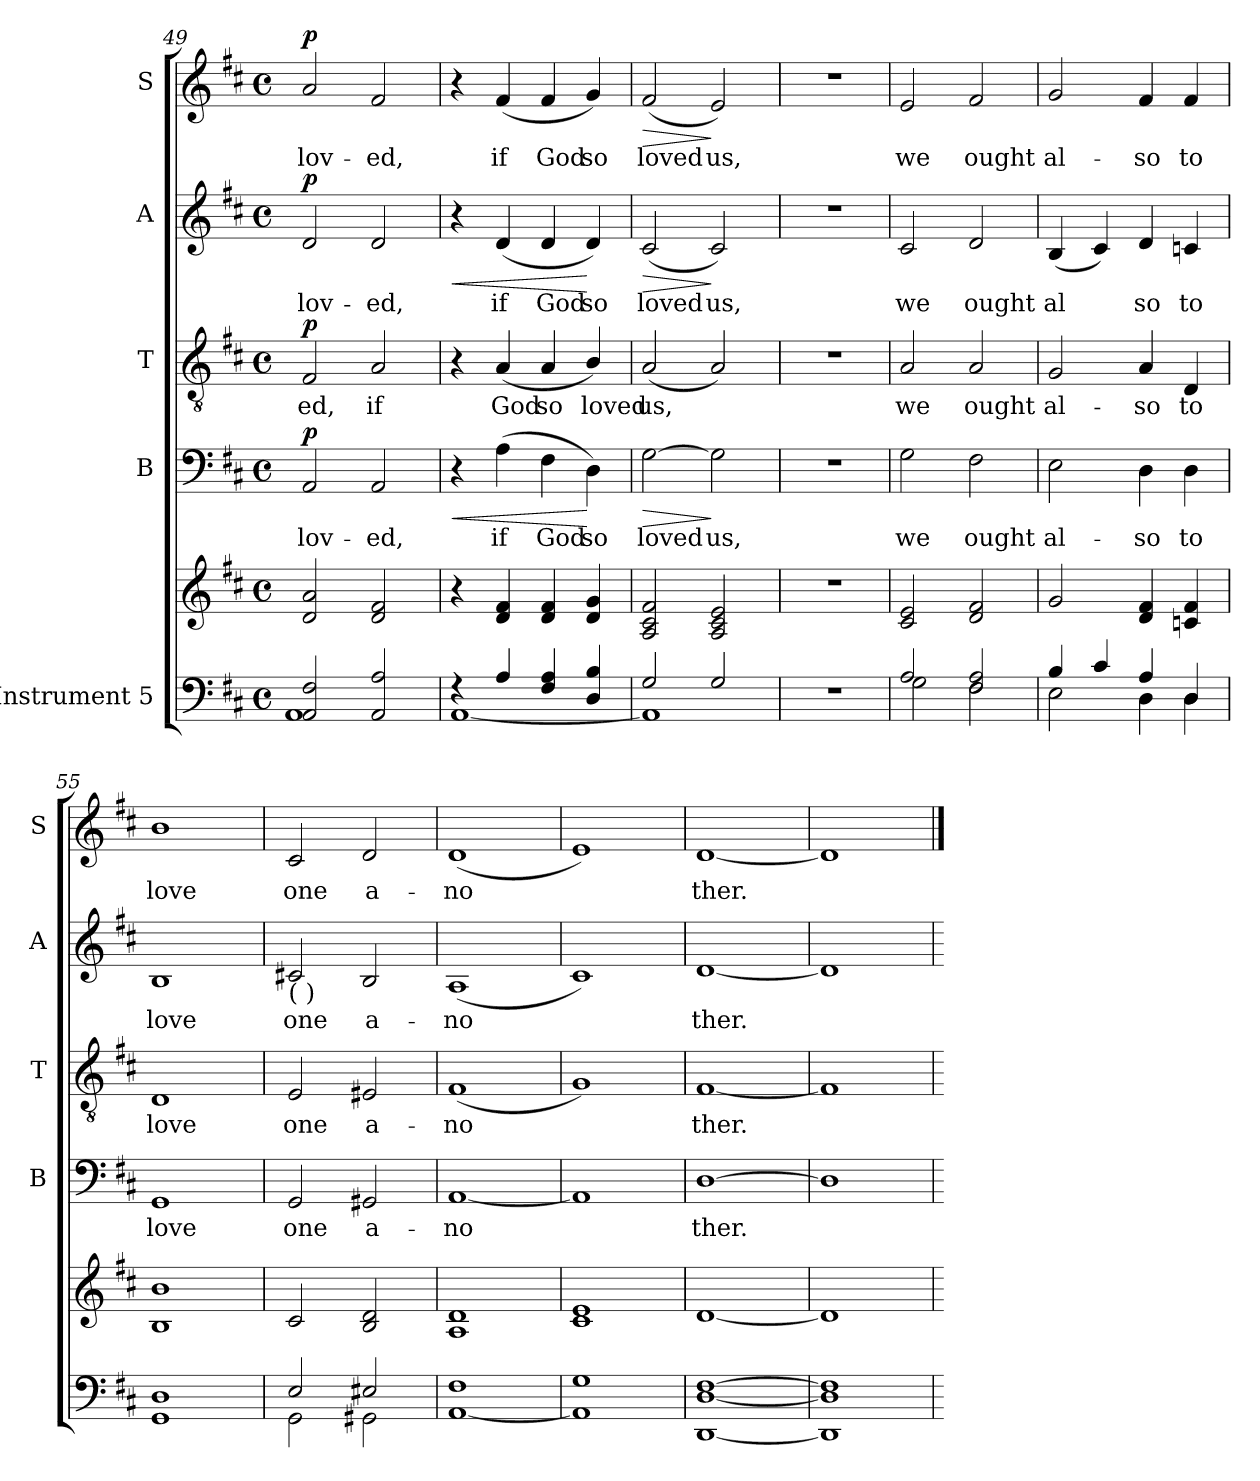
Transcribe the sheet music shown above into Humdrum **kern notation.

**kern	**kern	**kern	**text	**dynam	**kern	**text	**dynam	**kern	**text	**dynam	**kern	**text	**dynam
*part5	*part5	*part4	*part4	*part4	*part3	*part3	*part3	*part2	*part2	*part2	*part1	*part1	*part1
*staff6	*staff5	*staff4	*staff4	*staff4	*staff3	*staff3	*staff3	*staff2	*staff2	*staff2	*staff1	*staff1	*staff1
*I"Instrument 5	*	*I"B	*	*	*I"T	*	*	*I"A	*	*	*I"S	*	*
*	*	*I'B	*	*	*I'T	*	*	*I'A	*	*	*I'S	*	*
*clefF4	*clefG2	*clefF4	*	*	*clefGv2	*	*	*clefG2	*	*	*clefG2	*	*
*k[f#c#]	*k[f#c#]	*k[f#c#]	*	*	*k[f#c#]	*	*	*k[f#c#]	*	*	*k[f#c#]	*	*
*D:	*D:	*D:	*	*	*D:	*	*	*D:	*	*	*D:	*	*
*M4/4	*M4/4	*M4/4	*	*	*M4/4	*	*	*M4/4	*	*	*M4/4	*	*
*met(c)	*met(c)	*met(c)	*	*	*met(c)	*	*	*met(c)	*	*	*met(c)	*	*
=49	=49	=49	=49	=49	=49	=49	=49	=49	=49	=49	=49	=49	=49
*^	*	*	*	*	*	*	*	*	*	*	*	*	*
!	!	!	!	!LO:LY:b	!LO:DY:a	!	!LO:LY:b:cj	!LO:DY:a	!	!LO:LY:b	!LO:DY:a	!	!LO:LY:b	!LO:DY:a
2AA/ 2F#/	1AA	2d/ 2a/	2AA/	-lov-	p	2F#/	-ed,	p	2d/	-lov-	p	2a/	-lov-	p
!	!	!	!	!LO:LY:b:rj	!	!	!LO:LY:b:cj	!	!	!LO:LY:b:rj	!	!	!LO:LY:b:rj	!
2A/ 2AA/	.	2f#/ 2d/	2AA/	-ed,	.	2A/	if	.	2d/	-ed,	.	2f#/	-ed,	.
=50	=50	=50	=50	=50	=50	=50	=50	=50	=50	=50	=50	=50	=50	=50
!	!	!	!	!	!LO:HP:b	!	!	!	!	!	!LO:HP:b	!	!	!
4rF	[<1AA	4r	4r	.	<	4r	.	.	4r	.	<	4r	.	.
!	!	!	!	!LO:LY:b:cj	!	!	!LO:LY:b:cj	!	!	!LO:LY:b:cj	!	!	!LO:LY:b:cj	!
4A/	.	4d/ 4f#/	(>4A\	if	.	(>4A/	God	.	(>4d/	if	.	(>4f#/	if	.
!	!	!	!	!LO:LY:b:cj	!	!	!LO:LY:b:cj	!	!	!LO:LY:b:cj	!	!	!LO:LY:b:cj	!
4A/ 4F#/	.	4d/ 4f#/	4F#\	God	.	4A/	so	.	4d/	God	.	4f#/	God	.
!	!	!	!	!LO:LY:b:cj	!	!	!LO:LY:b:cj	!	!	!LO:LY:b:cj	!	!	!LO:LY:b:cj	!
4B/ 4D/	.	4g/ 4d/	4D\)	so	[	4B/)	loved	.	4d/)	so	[	4g/)	so	.
=51	=51	=51	=51	=51	=51	=51	=51	=51	=51	=51	=51	=51	=51	=51
!	!	!	!	!LO:LY:b:cj	!LO:HP:b	!	!LO:LY:b:cj	!	!	!LO:LY:b:cj	!LO:HP:b	!	!LO:LY:b:cj	!LO:HP:b
2G/	1AA]	2A/ 2c#/ 2f#/	[>2G\	loved	>	(>2A/	us,	.	(>2c#/	loved	>	(>2f#/	loved	>
!	!	!	!	!LO:LY:b:cj	!	!	!	!	!	!LO:LY:b:cj	!	!	!LO:LY:b:cj	!
2G/	.	2A/ 2c#/ 2e/	2G\]	us,	]	2A/)	.	.	2c#/)	us,	]	2e/)	us,	]
*v	*v	*	*	*	*	*	*	*	*	*	*	*	*	*
!!LO:LB:g=z
=52	=52	=52	=52	=52	=52	=52	=52	=52	=52	=52	=52	=52	=52
1r	1r	1r	.	.	1r	.	.	1r	.	.	1r	.	.
=53	=53	=53	=53	=53	=53	=53	=53	=53	=53	=53	=53	=53	=53
*^	*	*	*	*	*	*	*	*	*	*	*	*	*
!	!	!	!	!LO:LY:b:cj	!	!	!LO:LY:b:cj	!	!	!LO:LY:b:cj	!	!	!LO:LY:b:cj	!
2A/	2G\	2e/ 2c#/	2G\	we	.	2A/	we	.	2c#/	we	.	2e/	we	.
!	!	!	!	!LO:LY:b:cj	!	!	!LO:LY:b:cj	!	!	!LO:LY:b:cj	!	!	!LO:LY:b:cj	!
2A/ 2F#/	2F#\	2f#/ 2d/	2F#\	ought	.	2A/	ought	.	2d/	ought	.	2f#/	ought	.
=54	=54	=54	=54	=54	=54	=54	=54	=54	=54	=54	=54	=54	=54	=54
!	!	!	!	!LO:LY:b:cj	!	!	!LO:LY:b:cj	!	!	!LO:LY:b:cj	!	!	!LO:LY:b:cj	!
4B/	2E\	2g/	2E\	al-	.	2G/	al-	.	(<4B/	al	.	2g/	al-	.
4c#/	.	.	.	.	.	.	.	.	4c#/)	.	.	.	.	.
!	!	!	!	!LO:LY:b:cj	!	!	!LO:LY:b:cj	!	!	!LO:LY:b:cj	!	!	!LO:LY:b:cj	!
4A/	4D\	4f#/ 4d/	4D\	-so	.	4A/	-so	.	4d/	so	.	4f#/	-so	.
!	!	!	!	!LO:LY:b:cj	!	!	!LO:LY:b:cj	!	!	!LO:LY:b:cj	!	!	!LO:LY:b:cj	!
4D/	4D\	4f#/ 4cn/	4D\	to	.	4D/	to	.	4cn/	to	.	4f#/	to	.
=55	=55	=55	=55	=55	=55	=55	=55	=55	=55	=55	=55	=55	=55	=55
!	!	!	!	!LO:LY:b:cj	!	!	!LO:LY:b:cj	!	!	!LO:LY:b:cj	!	!	!LO:LY:b:cj	!
*v	*v	*	*	*	*	*	*	*	*	*	*	*	*	*
1D 1GG	1B 1b	1GG	love	.	1D	love	.	1B	love	.	1b	love	.
=56	=56	=56	=56	=56	=56	=56	=56	=56	=56	=56	=56	=56	=56
*^	*	*	*	*	*	*	*	*	*	*	*	*	*
!	!	!	!	!	!	!	!	!	!LO:TX:b:t=( )	!	!	!	!	!
!	!	!	!	!LO:LY:b:cj	!	!	!LO:LY:b:cj	!	!	!LO:LY:b:cj	!	!	!LO:LY:b:cj	!
2E/	2GG\	2c#/	2GG/	one	.	2E/	one	.	2c#X/	one	.	2c#/	one	.
!	!	!	!	!LO:LY:b:cj	!	!	!LO:LY:b:cj	!	!	!LO:LY:b:cj	!	!	!LO:LY:b:cj	!
2E#X/	2GG#X\	2B/ 2d/	2GG#X/	a-	.	2E#X/	a-	.	2B/	a-	.	2d/	a-	.
=57	=57	=57	=57	=57	=57	=57	=57	=57	=57	=57	=57	=57	=57	=57
!	!	!	!	!LO:LY:b:cj	!	!	!LO:LY:b:cj	!	!	!LO:LY:b:cj	!	!	!LO:LY:b:cj	!
*v	*v	*	*	*	*	*	*	*	*	*	*	*	*	*
1F# [<1AA	1A 1d	[<1AA	-no	.	(<1F#	-no	.	(<1A	-no	.	(<1d	-no	.
=58	=58	=58	=58	=58	=58	=58	=58	=58	=58	=58	=58	=58	=58
1G 1AA]	1c# 1e	1AA]	.	.	1G)	.	.	1c#)	.	.	1e)	.	.
=59	=59	=59	=59	=59	=59	=59	=59	=59	=59	=59	=59	=59	=59
!	!	!	!LO:LY:b:cj	!	!	!LO:LY:b:cj	!	!	!LO:LY:b:cj	!	!	!LO:LY:b:cj	!
[>1F# [<1D [<1DD	[<1d	[>1D	ther.	.	[<1F#	ther.	.	[<1d	ther.	.	[<1d	ther.	.
=60	=60	=60	=60	=60	=60	=60	=60	=60	=60	=60	=60	=60	=60
1F#] 1D] 1DD]	1d]	1D]	.	.	1F#]	.	.	1d]	.	.	1d]	.	.
=	=	=	==	==	=	==	==	=	==	==	==	==	==
*-	*-	*-	*-	*-	*-	*-	*-	*-	*-	*-	*-	*-	*-
